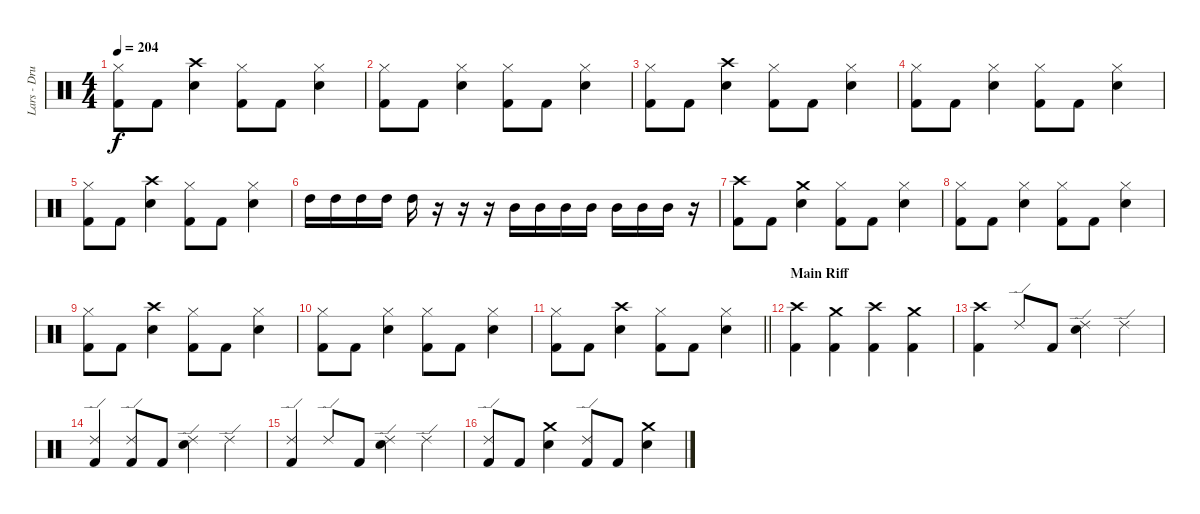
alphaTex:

\track ("Lars - Drums" "Lars - Dru") {solo instrument percussion}
\staff {score}
\articulation defaults
\ts (4 4)
\tempo 204
\clef neutral
\ks c
("Hi-Hat (closed)" "Kick (hit) 2").8{dy f} "Kick (hit) 2".8 ("Crash high (hit)" "Electric Snare (hit)").4 ("Hi-Hat (closed)" "Kick (hit) 2").8 "Kick (hit) 2".8 ("Hi-Hat (closed)" "Electric Snare (hit)").4 |
("Hi-Hat (closed)" "Kick (hit) 2").8 "Kick (hit) 2".8 ("Hi-Hat (closed)" "Electric Snare (hit)").4 ("Hi-Hat (closed)" "Kick (hit) 2").8 "Kick (hit) 2".8 ("Hi-Hat (closed)" "Electric Snare (hit)").4 |
("Hi-Hat (closed)" "Kick (hit) 2").8 "Kick (hit) 2".8 ("Crash high (hit)" "Electric Snare (hit)").4 ("Hi-Hat (closed)" "Kick (hit) 2").8 "Kick (hit) 2".8 ("Hi-Hat (closed)" "Electric Snare (hit)").4 |
("Hi-Hat (closed)" "Kick (hit) 2").8 "Kick (hit) 2".8 ("Hi-Hat (closed)" "Electric Snare (hit)").4 ("Hi-Hat (closed)" "Kick (hit) 2").8 "Kick (hit) 2".8 ("Hi-Hat (closed)" "Electric Snare (hit)").4 |
("Hi-Hat (closed)" "Kick (hit) 2").8 "Kick (hit) 2".8 ("Crash high (hit)" "Electric Snare (hit)").4 ("Hi-Hat (closed)" "Kick (hit) 2").8 "Kick (hit) 2".8 ("Hi-Hat (closed)" "Electric Snare (hit)").4 |
"High Tom (hit)".16 "High Tom (hit)".16 "High Tom (hit)".16 "High Tom (hit)".16 "High Tom (hit)".16 r.16 r.16 r.16 "Mid Tom (hit)".16 "Mid Tom (hit)".16 "Mid Tom (hit)".16 "Mid Tom (hit)".16 "Mid Tom (hit)".16 "Mid Tom (hit)".16 "Mid Tom (hit)".16 r.16 |
("Crash high (hit)" "Kick (hit) 2").8 "Kick (hit) 2".8 ("Crash medium (hit)" "Electric Snare (hit)").4 ("Hi-Hat (closed)" "Kick (hit) 2").8 "Kick (hit) 2".8 ("Hi-Hat (closed)" "Electric Snare (hit)").4 |
("Hi-Hat (closed)" "Kick (hit) 2").8 "Kick (hit) 2".8 ("Hi-Hat (closed)" "Electric Snare (hit)").4 ("Hi-Hat (closed)" "Kick (hit) 2").8 "Kick (hit) 2".8 ("Hi-Hat (closed)" "Electric Snare (hit)").4 |
("Hi-Hat (closed)" "Kick (hit) 2").8 "Kick (hit) 2".8 ("Crash high (hit)" "Electric Snare (hit)").4 ("Hi-Hat (closed)" "Kick (hit) 2").8 "Kick (hit) 2".8 ("Hi-Hat (closed)" "Electric Snare (hit)").4 |
("Hi-Hat (closed)" "Kick (hit) 2").8 "Kick (hit) 2".8 ("Hi-Hat (closed)" "Electric Snare (hit)").4 ("Hi-Hat (closed)" "Kick (hit) 2").8 "Kick (hit) 2".8 ("Hi-Hat (closed)" "Electric Snare (hit)").4 |
\barLineRight lightlight
("Hi-Hat (closed)" "Kick (hit) 2").8 "Kick (hit) 2".8 ("Crash high (hit)" "Electric Snare (hit)").4 ("Hi-Hat (closed)" "Kick (hit) 2").8 "Kick (hit) 2".8 ("Hi-Hat (closed)" "Electric Snare (hit)").4 |
\section ("" "Main Riff")
("Crash high (hit)" "Kick (hit) 2").4 ("Crash medium (hit)" "Kick (hit) 2").4 ("Crash high (hit)" "Kick (hit) 2").4 ("Crash medium (hit)" "Kick (hit) 2").4 |
("Crash high (hit)" "Kick (hit) 2").4 "Ride (edge) 2".8 "Kick (hit) 2".8 ("Ride (edge) 2" "Electric Snare (hit)").4 "Ride (edge) 2".4 |
("Ride (edge) 2" "Kick (hit) 2").4 ("Ride (edge) 2" "Kick (hit) 2").8 "Kick (hit) 2".8 ("Ride (edge) 2" "Electric Snare (hit)").4 "Ride (edge) 2".4 |
("Ride (edge) 2" "Kick (hit) 2").4 "Ride (edge) 2".8 "Kick (hit) 2".8 ("Ride (edge) 2" "Electric Snare (hit)").4 "Ride (edge) 2".4 |
("Ride (edge) 2" "Kick (hit) 2").8 "Kick (hit) 2".8 ("Crash medium (hit)" "Electric Snare (hit)").4 ("Ride (edge) 2" "Kick (hit) 2").8 "Kick (hit) 2".8 ("Crash medium (hit)" "Electric Snare (hit)").4
